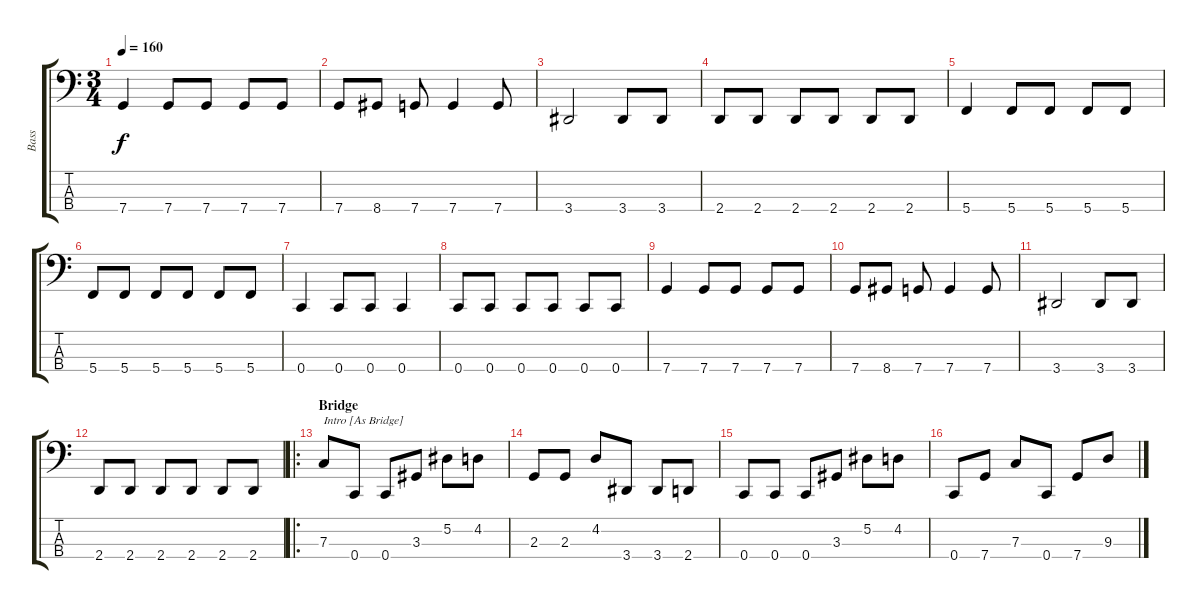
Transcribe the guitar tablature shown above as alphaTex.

\track ("Bass" "Bass") {instrument electricbasspick}
\staff {score tabs}
\tuning (Eb2 Bb1 F1 C1) {hide}
\ts (3 4)
\tempo 160
\clef f4
\ks c
7.4.4{dy f} 7.4.8 7.4.8 7.4.8 7.4.8 |
7.4.8 8.4.8 7.4.8 7.4.4 7.4.8 |
3.4.2 3.4.8 3.4.8 |
2.4.8 2.4.8 2.4.8 2.4.8 2.4.8 2.4.8 |
5.4.4 5.4.8 5.4.8 5.4.8 5.4.8 |
5.4.8 5.4.8 5.4.8 5.4.8 5.4.8 5.4.8 |
0.4.4 0.4.8 0.4.8 0.4.4 |
0.4.8 0.4.8 0.4.8 0.4.8 0.4.8 0.4.8 |
7.4.4 7.4.8 7.4.8 7.4.8 7.4.8 |
7.4.8 8.4.8 7.4.8 7.4.4 7.4.8 |
3.4.2 3.4.8 3.4.8 |
2.4.8 2.4.8 2.4.8 2.4.8 2.4.8 2.4.8 |
\ro
\section ("" "Bridge")
7.3.8{txt "Intro [As Bridge]"} 0.4.8 0.4.8 3.3.8 5.2.8 4.2.8 |
2.3.8 2.3.8 4.2.8 3.4.8 3.4.8 2.4.8 |
0.4.8 0.4.8 0.4.8 3.3.8 5.2.8 4.2.8 |
0.4.8 7.4.8 7.3.8 0.4.8 7.4.8 9.3.8
